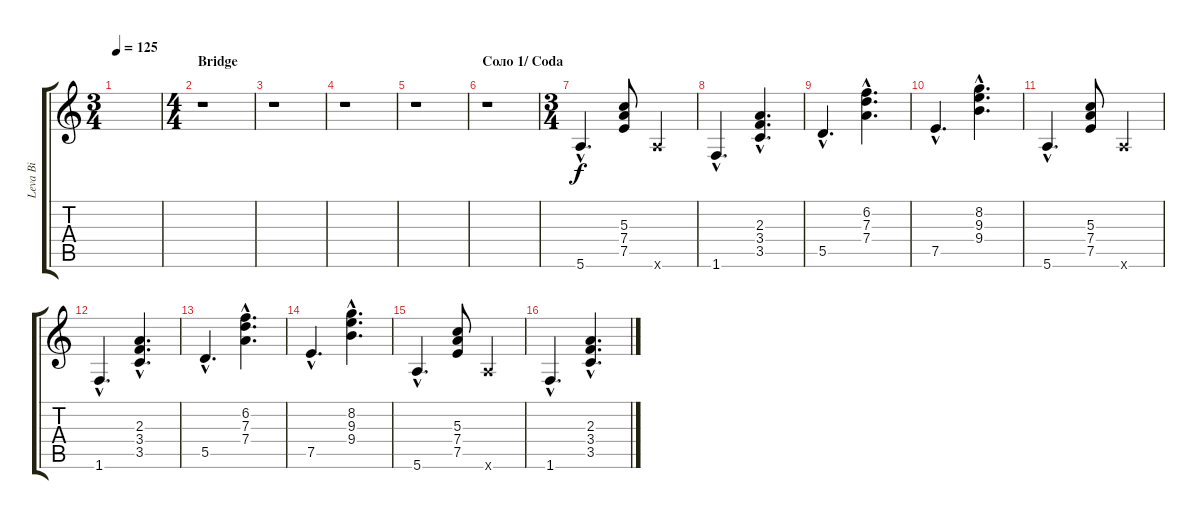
\track ("Leva Bi" "Leva Bi") {instrument acousticguitarsteel}
\staff {score tabs}
\tuning (E4 B3 G3 D3 A2 E2) {hide}
\ts (3 4)
\tempo 125
\clef g2
\ks c
|
\ts (4 4)
\section ("" "Bridge")
r.1 |
r.1 |
r.1 |
r.1 |
\section ("" "Соло 1/ Coda")
r.1 |
\ts (3 4)
5.6{hac}.4{d} (5.3 7.4 7.5).8 5.6{x}.4 |
1.6{hac}.4{d} (2.3{hac} 3.4{hac} 3.5{hac}).4{d} |
5.5{hac}.4{d} (6.2{hac} 7.3{hac} 7.4{hac}).4{d} |
7.5{hac}.4{d} (8.2{hac} 9.3{hac} 9.4{hac}).4{d} |
5.6{hac}.4{d} (5.3 7.4 7.5).8 5.6{x}.4 |
1.6{hac}.4{d} (2.3{hac} 3.4{hac} 3.5{hac}).4{d} |
5.5{hac}.4{d} (6.2{hac} 7.3{hac} 7.4{hac}).4{d} |
7.5{hac}.4{d} (8.2{hac} 9.3{hac} 9.4{hac}).4{d} |
5.6{hac}.4{d} (5.3 7.4 7.5).8 5.6{x}.4 |
1.6{hac}.4{d} (2.3{hac} 3.4{hac} 3.5{hac}).4{d}
